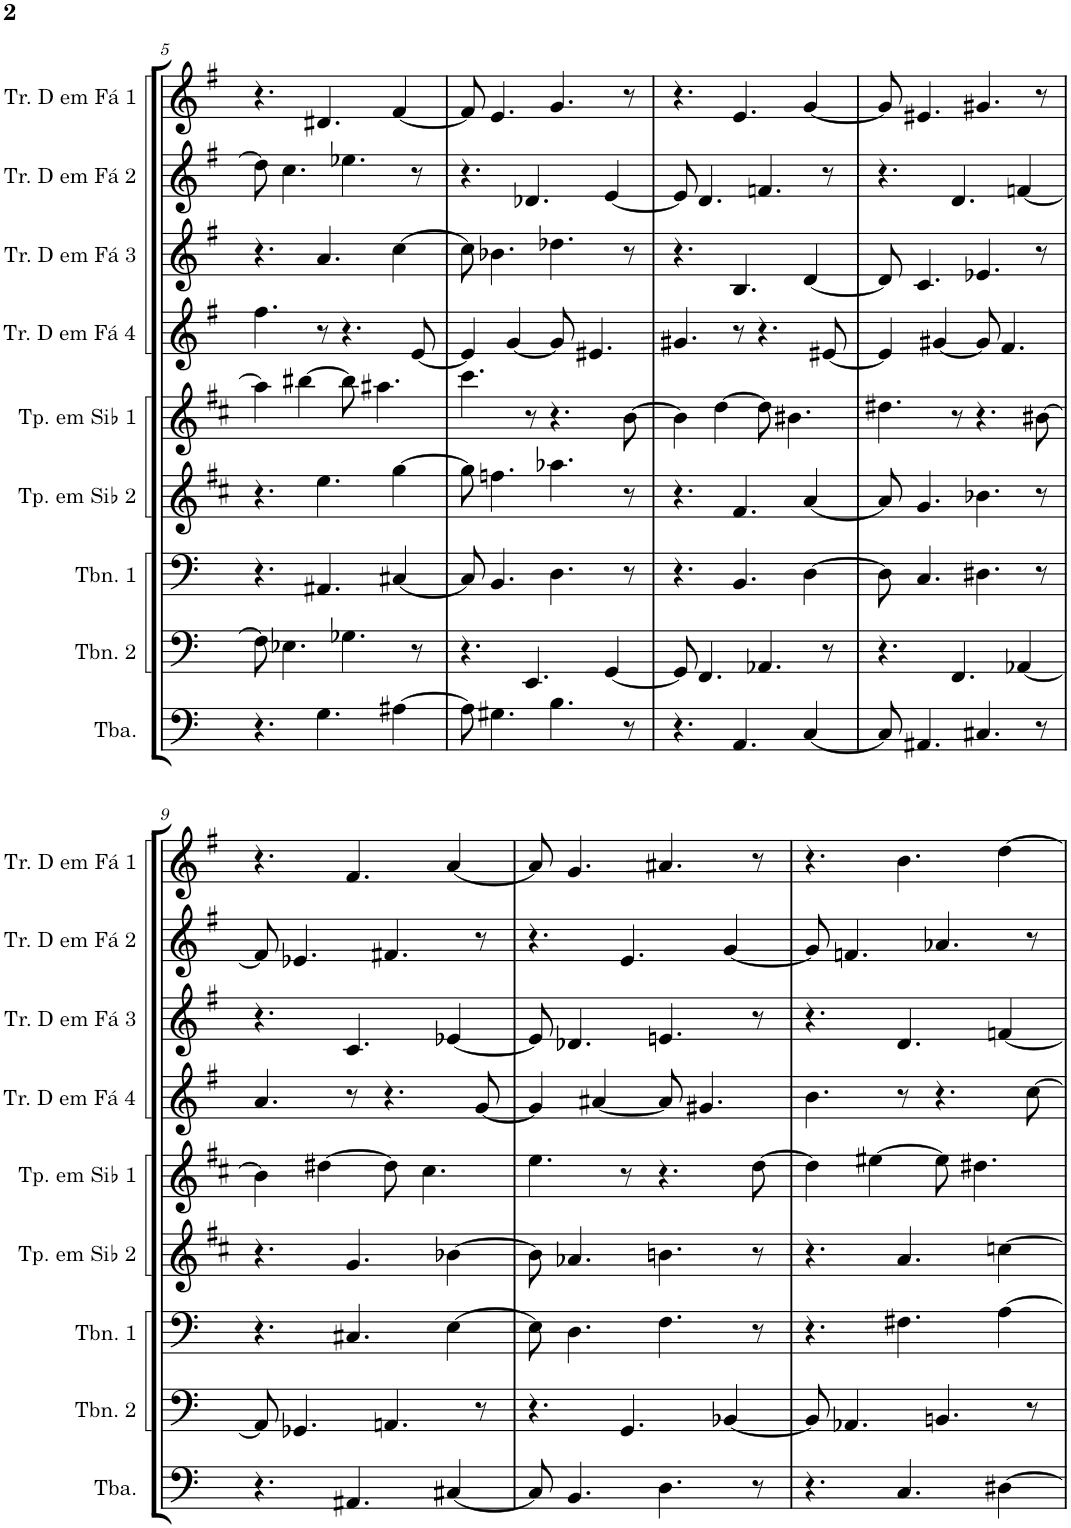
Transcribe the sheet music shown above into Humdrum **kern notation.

**kern	**kern	**kern	**kern	**kern	**kern	**kern	**kern	**kern
*part9	*part8	*part7	*part6	*part5	*part4	*part3	*part2	*part1
*staff9	*staff8	*staff7	*staff6	*staff5	*staff4	*staff3	*staff2	*staff1
*I"Tuba	*I"Trombone 2	*I"Trombone 1	*I"Trompete em Sib 2	*I"Trompete em Sib 1	*I"Trompa em Fá 4	*I"Trompa em Fá 3	*I"Trompa em Fá 2	*I"Trompa em Fá 1
*I'Tba.	*I'Tbn. 2	*I'Tbn. 1	*I'Tp. em Sib 2	*I'Tp. em Sib 1	*	*	*	*
!!LO:PB:g=z
*clefF4	*clefF4	*clefF4	*clefG2	*clefG2	*clefG2	*clefG2	*clefG2	*clefG2
*	*	*	*Trd1c2	*Trd1c2	*Trd4c7	*Trd4c7	*Trd4c7	*Trd4c7
*k[]	*k[]	*k[]	*k[f#c#]	*k[f#c#]	*k[f#]	*k[f#]	*k[f#]	*k[f#]
*M4/4	*M4/4	*M4/4	*M4/4	*M4/4	*M4/4	*M4/4	*M4/4	*M4/4
=5	=5	=5	=5	=5	=5	=5	=5	=5
4.r	8F\]	4.r	4.r	4aa\]	4.ff#\	4.r	8dd\]	4.r
.	4.E-X\	.	.	.	.	.	4.cc\	.
.	.	.	.	[4bb#X\	.	.	.	.
4.G\	.	4.AA#X/	4.ee\	.	8r	4.a/	.	4.d#X/
.	4.G-X\	.	.	8bb#\]	4.r	.	4.ee-X\	.
.	.	.	.	4.aa#X\	.	.	.	.
[4A#X\	.	[4C#X/	[4gg\	.	.	[4cc\	.	[4f#/
.	8r	.	.	.	[8e/	.	8r	.
=6	=6	=6	=6	=6	=6	=6	=6	=6
8A#\]	4.r	8C#/]	8gg\]	4.ccc#\	4e/]	8cc\]	4.r	8f#/]
4.G#X\	.	4.BB/	4.ffn\	.	.	4.b-X\	.	4.e/
.	.	.	.	.	[4g/	.	.	.
.	4.EE/	.	.	8r	.	.	4.d-X/	.
4.B\	.	4.D\	4.aa-X\	4.r	8g/]	4.dd-X\	.	4.g/
.	.	.	.	.	4.e#X/	.	.	.
.	[4GG/	.	.	.	.	.	[4e/	.
8r	.	8r	8r	[8b\	.	8r	.	8r
=7	=7	=7	=7	=7	=7	=7	=7	=7
4.r	8GG/]	4.r	4.r	4b\]	4.g#X/	4.r	8e/]	4.r
.	4.FF/	.	.	.	.	.	4.d/	.
.	.	.	.	[4dd\	.	.	.	.
4.AA/	.	4.BB/	4.f#/	.	8r	4.B/	.	4.e/
.	4.AA-X/	.	.	8dd\]	4.r	.	4.fn/	.
.	.	.	.	4.b#X\	.	.	.	.
[4C/	.	[4D\	[4a/	.	.	[4d/	.	[4g/
.	8r	.	.	.	[8e#X/	.	8r	.
=8	=8	=8	=8	=8	=8	=8	=8	=8
8C/]	4.r	8D\]	8a/]	4.dd#X\	4e#/]	8d/]	4.r	8g/]
4.AA#X/	.	4.C/	4.g/	.	.	4.c/	.	4.e#X/
.	.	.	.	.	[4g#X/	.	.	.
.	4.FF/	.	.	8r	.	.	4.d/	.
4.C#X/	.	4.D#X\	4.b-X\	4.r	8g#/]	4.e-X/	.	4.g#X/
.	.	.	.	.	4.f#/	.	.	.
.	[4AA-X/	.	.	.	.	.	[4fn/	.
8r	.	8r	8r	[8b#X\	.	8r	.	8r
!!LO:LB:g=z
=9	=9	=9	=9	=9	=9	=9	=9	=9
4.r	8AA-/]	4.r	4.r	4b#\]	4.a/	4.r	8f/]	4.r
.	4.GG-X/	.	.	.	.	.	4.e-X/	.
.	.	.	.	[4dd#X\	.	.	.	.
4.AA#X/	.	4.C#X/	4.g/	.	8r	4.c/	.	4.f#/
.	4.AAn/	.	.	8dd#\]	4.r	.	4.f#X/	.
.	.	.	.	4.cc#\	.	.	.	.
[4C#X/	.	[4E\	[4b-X\	.	.	[4e-X/	.	[4a/
.	8r	.	.	.	[8g/	.	8r	.
=10	=10	=10	=10	=10	=10	=10	=10	=10
8C#/]	4.r	8E\]	8b-\]	4.ee\	4g/]	8e-/]	4.r	8a/]
4.BB/	.	4.D\	4.a-X/	.	.	4.d-X/	.	4.g/
.	.	.	.	.	[4a#X/	.	.	.
.	4.GG/	.	.	8r	.	.	4.e/	.
4.D\	.	4.F\	4.bn\	4.r	8a#/]	4.en/	.	4.a#X/
.	.	.	.	.	4.g#X/	.	.	.
.	[4BB-X/	.	.	.	.	.	[4g/	.
8r	.	8r	8r	[8dd\	.	8r	.	8r
=11	=11	=11	=11	=11	=11	=11	=11	=11
4.r	8BB-/]	4.r	4.r	4dd\]	4.b\	4.r	8g/]	4.r
.	4.AA-X/	.	.	.	.	.	4.fn/	.
.	.	.	.	[4ee#X\	.	.	.	.
4.C/	.	4.F#X\	4.a/	.	8r	4.d/	.	4.b\
.	4.BBn/	.	.	8ee#\]	4.r	.	4.a-X/	.
.	.	.	.	4.dd#X\	.	.	.	.
[4D#X\	.	[4A\	[4ccn\	.	.	[4fn/	.	[4dd\
.	8r	.	.	.	[8cc\	.	8r	.
=	=	=	=	=	=	=	=	=
*-	*-	*-	*-	*-	*-	*-	*-	*-
